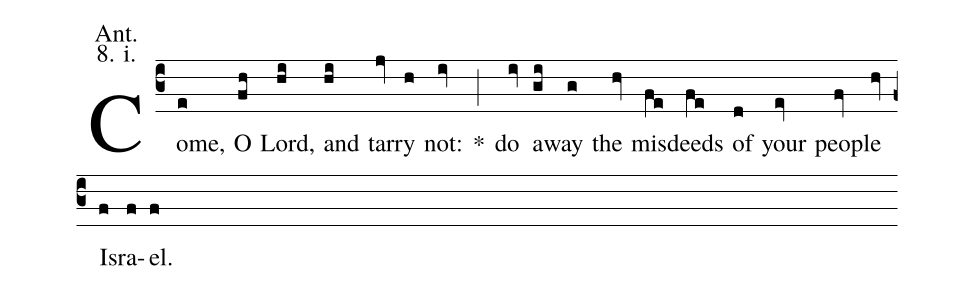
annotation: Ant.;
annotation: 8. i.;
%%
(c3) Come,(e) O(fh) Lord,(hi) and(hi) tar(jv)ry(h) not:(iv) <sp>*</sp>(;) do(iv) a(gi)way(g) the(hv) mis(fe)deeds(fe) of(d) your(ev) peo(fv)ple(hv) Is(f)ra(f)el.(f)
